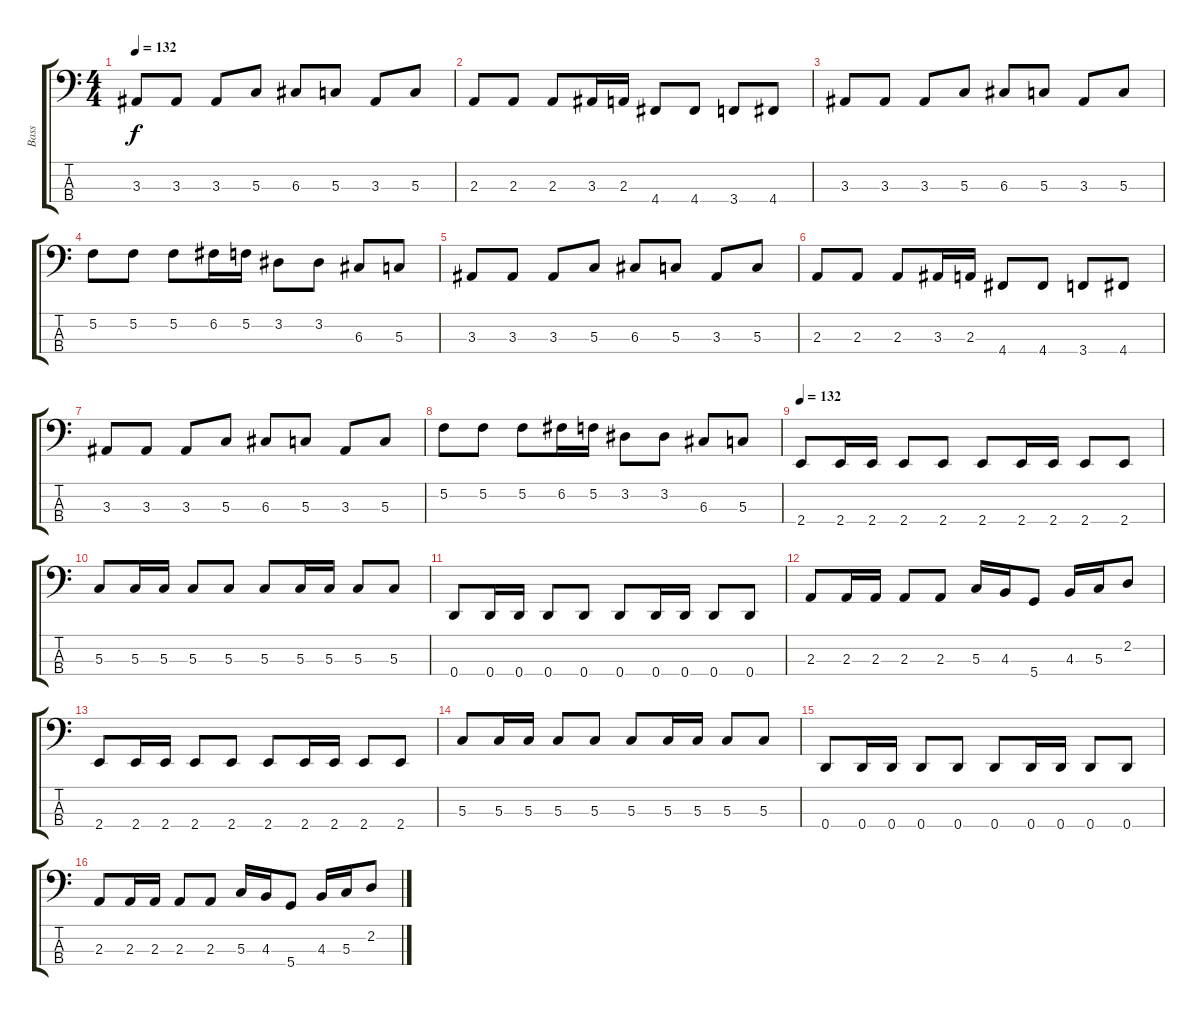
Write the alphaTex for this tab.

\track ("Bass" "Bass") {instrument electricbasspick}
\staff {score tabs}
\tuning (F2 C2 G1 D1) {hide}
\ts (4 4)
\tempo 132
\clef f4
\ks c
3.3.8{dy f} 3.3.8 3.3.8 5.3.8 6.3.8 5.3.8 3.3.8 5.3.8 |
2.3.8 2.3.8 2.3.8 3.3.16 2.3.16 4.4.8 4.4.8 3.4.8 4.4.8 |
3.3.8 3.3.8 3.3.8 5.3.8 6.3.8 5.3.8 3.3.8 5.3.8 |
5.2.8 5.2.8 5.2.8 6.2.16 5.2.16 3.2.8 3.2.8 6.3.8 5.3.8 |
3.3.8 3.3.8 3.3.8 5.3.8 6.3.8 5.3.8 3.3.8 5.3.8 |
2.3.8 2.3.8 2.3.8 3.3.16 2.3.16 4.4.8 4.4.8 3.4.8 4.4.8 |
3.3.8 3.3.8 3.3.8 5.3.8 6.3.8 5.3.8 3.3.8 5.3.8 |
5.2.8 5.2.8 5.2.8 6.2.16 5.2.16 3.2.8 3.2.8 6.3.8 5.3.8 |
\tempo 132
2.4.8 2.4.16 2.4.16 2.4.8 2.4.8 2.4.8 2.4.16 2.4.16 2.4.8 2.4.8 |
5.3.8 5.3.16 5.3.16 5.3.8 5.3.8 5.3.8 5.3.16 5.3.16 5.3.8 5.3.8 |
0.4.8 0.4.16 0.4.16 0.4.8 0.4.8 0.4.8 0.4.16 0.4.16 0.4.8 0.4.8 |
2.3.8 2.3.16 2.3.16 2.3.8 2.3.8 5.3.16 4.3.16 5.4.8 4.3.16 5.3.16 2.2.8 |
2.4.8 2.4.16 2.4.16 2.4.8 2.4.8 2.4.8 2.4.16 2.4.16 2.4.8 2.4.8 |
5.3.8 5.3.16 5.3.16 5.3.8 5.3.8 5.3.8 5.3.16 5.3.16 5.3.8 5.3.8 |
0.4.8 0.4.16 0.4.16 0.4.8 0.4.8 0.4.8 0.4.16 0.4.16 0.4.8 0.4.8 |
2.3.8 2.3.16 2.3.16 2.3.8 2.3.8 5.3.16 4.3.16 5.4.8 4.3.16 5.3.16 2.2.8
